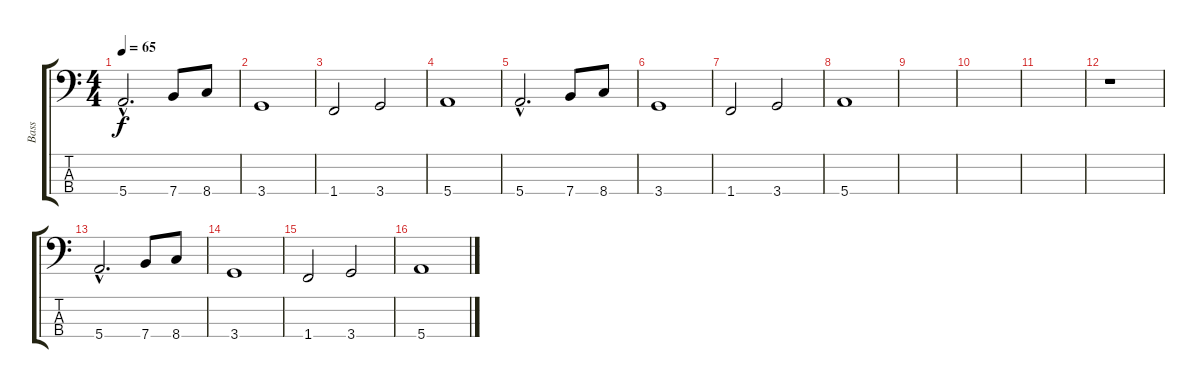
\track ("Bass" "Bass") {instrument electricbassfinger}
\staff {score tabs}
\tuning (G2 D2 A1 E1) {hide}
\ts (4 4)
\tempo 65
\clef f4
\ks c
5.4{hac}.2{d dy f} 7.4.8 8.4.8 |
3.4.1 |
1.4.2 3.4.2 |
5.4.1 |
5.4{hac}.2{d} 7.4.8 8.4.8 |
3.4.1 |
1.4.2 3.4.2 |
5.4.1 |
|
|
|
r.1 |
5.4{hac}.2{d} 7.4.8 8.4.8 |
3.4.1 |
1.4.2 3.4.2 |
5.4.1
